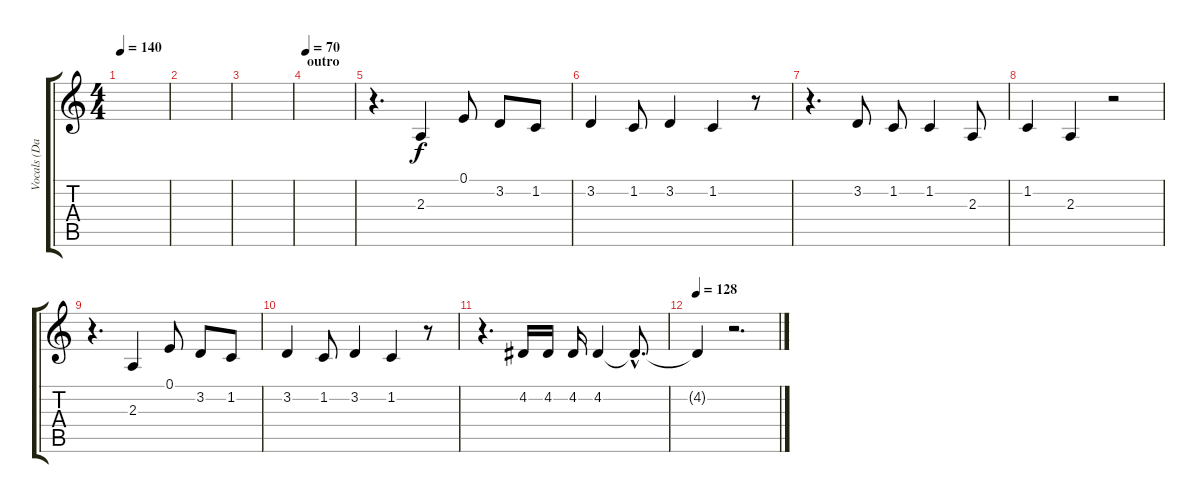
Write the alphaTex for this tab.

\track ("Vocals (Davies)" "Vocals (Da") {instrument lead6voice}
\staff {score tabs}
\tuning (E4 B3 G3 D3 A2 E2) {hide}
\ts (4 4)
\tempo 140
\clef g2
\ks c
|
|
|
\section ("" "outro")
\tempo 70
|
r.4{d} 2.3.4 0.1.8 3.2.8 1.2.8 |
3.2.4 1.2.8 3.2.4 1.2.4 r.8 |
r.4{d} 3.2.8 1.2.8 1.2.4 2.3.8 |
1.2.4 2.3.4 r.2 |
r.4{d} 2.3.4 0.1.8 3.2.8 1.2.8 |
3.2.4 1.2.8 3.2.4 1.2.4 r.8 |
r.4{d} 4.2.16 4.2.16 4.2.16 4.2.4 4.2{hac t}.8{d} |
\tempo 128
4.2{t}.4 r.2{d}
